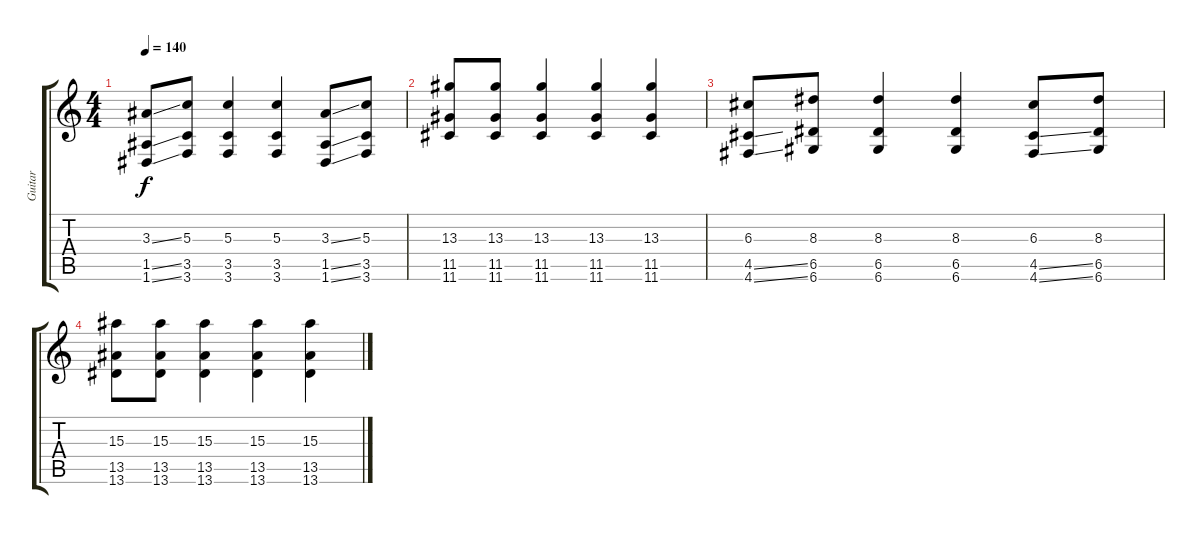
\track ("Guitar" "Guitar") {instrument overdrivenguitar}
\staff {score tabs}
\tuning (E4 B3 G3 D3 A2 D2) {hide}
\ts (4 4)
\tempo 140
\clef g2
\ks c
(3.3{ss} 1.5{ss} 1.6{ss}).8{dy f} (5.3 3.5 3.6).8 (5.3 3.5 3.6).4 (5.3 3.5 3.6).4 (3.3{ss} 1.5{ss} 1.6{ss}).8 (5.3 3.5 3.6).8 |
(13.3 11.5 11.6).8 (13.3 11.5 11.6).8 (13.3 11.5 11.6).4 (13.3 11.5 11.6).4 (13.3 11.5 11.6).4 |
(6.3 4.5{ss} 4.6{ss}).8 (8.3 6.5 6.6).8 (8.3 6.5 6.6).4 (8.3 6.5 6.6).4 (6.3 4.5{ss} 4.6{ss}).8 (8.3 6.5 6.6).8 |
(15.3 13.5 13.6).8 (15.3 13.5 13.6).8 (15.3 13.5 13.6).4 (15.3 13.5 13.6).4 (15.3 13.5 13.6).4
